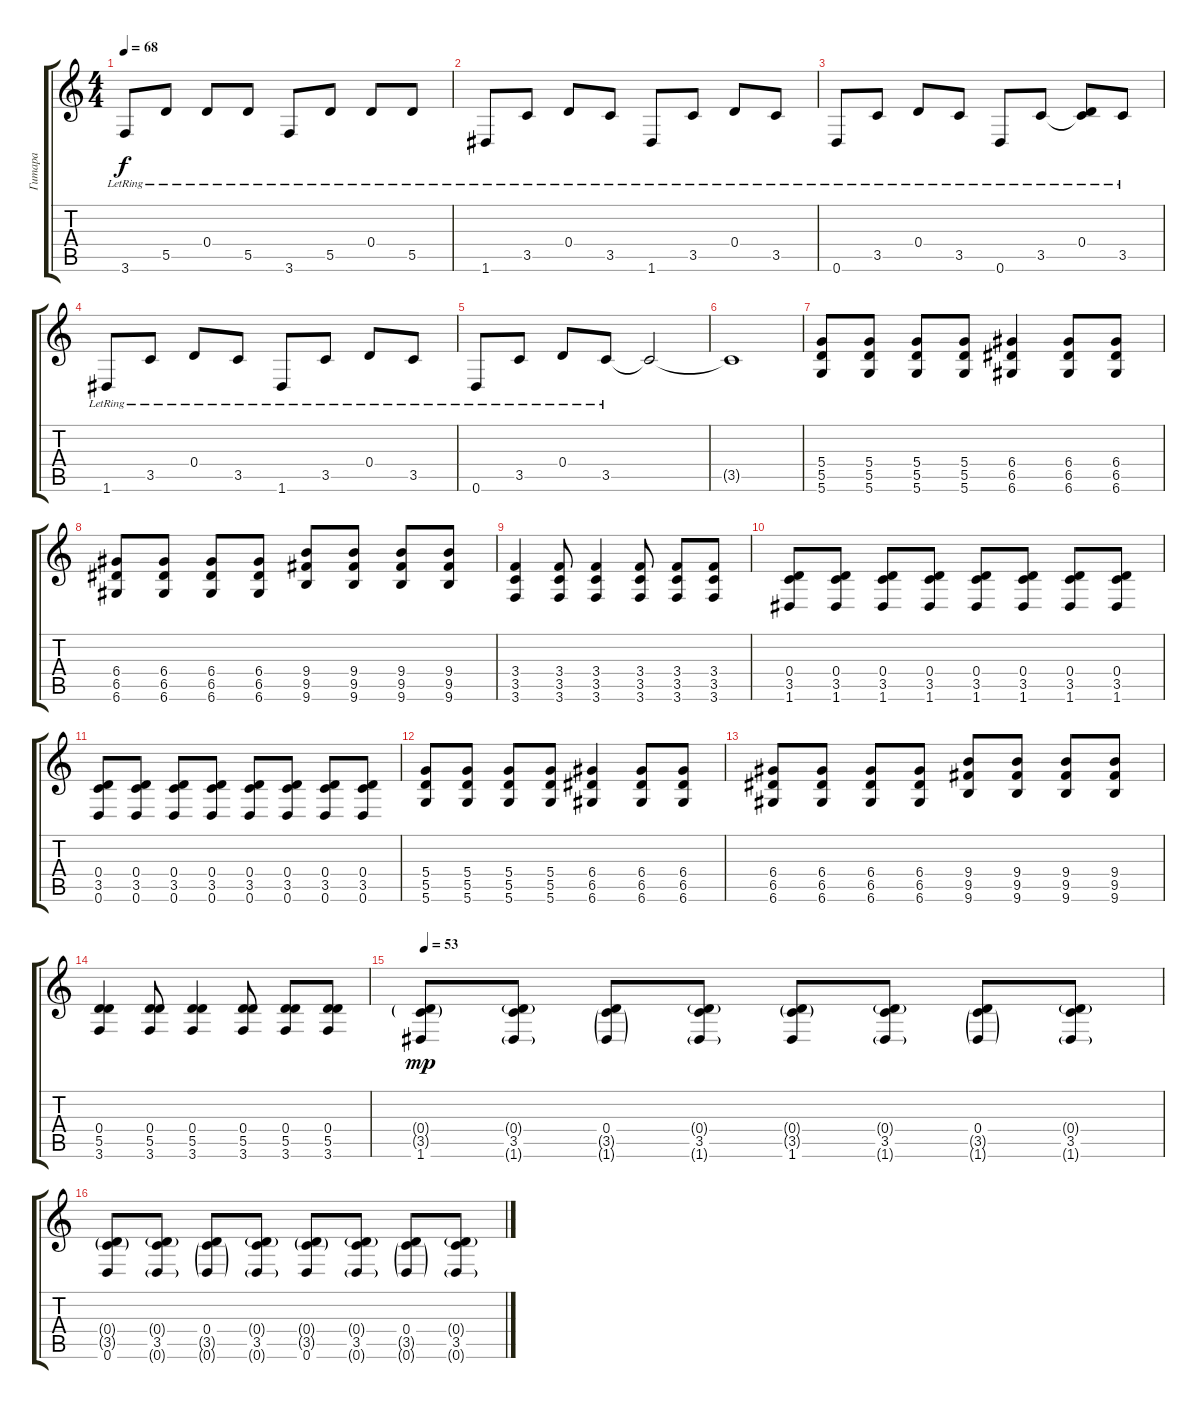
\track ("Гитара" "Гитара") {instrument electricguitarclean}
\staff {score tabs}
\tuning (E4 B3 G3 D3 A2 D2) {hide}
\ts (4 4)
\tempo 68
\clef g2
\ks c
3.6{lr}.8{dy f} 5.5{lr}.8 0.4{lr}.8 5.5{lr}.8 3.6{lr}.8 5.5{lr}.8 0.4{lr}.8 5.5{lr}.8 |
1.6{lr}.8{instrument electricguitarclean} 3.5{lr}.8 0.4{lr}.8 3.5{lr}.8 1.6{lr}.8 3.5{lr}.8 0.4{lr}.8 3.5{lr}.8 |
0.6{lr}.8 3.5{lr}.8 0.4{lr}.8 3.5{lr}.8 0.6{lr}.8 3.5{lr}.8 (0.4{lr} 3.5{t}).8 3.5{lr}.8 |
1.6{lr}.8 3.5{lr}.8 0.4{lr}.8 3.5{lr}.8 1.6{lr}.8 3.5{lr}.8 0.4{lr}.8 3.5{lr}.8 |
0.6{lr}.8 3.5{lr}.8 0.4{lr}.8 3.5{lr}.8 3.5{t}.2 |
3.5{t}.1{instrument distortionguitar} |
(5.4 5.5 5.6).8 (5.4 5.5 5.6).8 (5.4 5.5 5.6).8 (5.4 5.5 5.6).8 (6.4 6.5 6.6).4 (6.4 6.5 6.6).8 (6.4 6.5 6.6).8 |
(6.4 6.5 6.6).8 (6.4 6.5 6.6).8 (6.4 6.5 6.6).8 (6.4 6.5 6.6).8 (9.4 9.5 9.6).8 (9.4 9.5 9.6).8 (9.4 9.5 9.6).8 (9.4 9.5 9.6).8 |
(3.4 3.5 3.6).4 (3.4 3.5 3.6).8 (3.4 3.5 3.6).4 (3.4 3.5 3.6).8 (3.4 3.5 3.6).8 (3.4 3.5 3.6).8 |
(0.4 3.5 1.6).8 (0.4 3.5 1.6).8 (0.4 3.5 1.6).8 (0.4 3.5 1.6).8 (0.4 3.5 1.6).8 (0.4 3.5 1.6).8 (0.4 3.5 1.6).8 (0.4 3.5 1.6).8 |
(0.4 3.5 0.6).8 (0.4 3.5 0.6).8 (0.4 3.5 0.6).8 (0.4 3.5 0.6).8 (0.4 3.5 0.6).8 (0.4 3.5 0.6).8 (0.4 3.5 0.6).8 (0.4 3.5 0.6).8 |
(5.4 5.5 5.6).8 (5.4 5.5 5.6).8 (5.4 5.5 5.6).8 (5.4 5.5 5.6).8 (6.4 6.5 6.6).4 (6.4 6.5 6.6).8 (6.4 6.5 6.6).8 |
(6.4 6.5 6.6).8 (6.4 6.5 6.6).8 (6.4 6.5 6.6).8 (6.4 6.5 6.6).8 (9.4 9.5 9.6).8 (9.4 9.5 9.6).8 (9.4 9.5 9.6).8 (9.4 9.5 9.6).8 |
(0.4 5.5 3.6).4 (0.4 5.5 3.6).8 (0.4 5.5 3.6).4 (0.4 5.5 3.6).8 (0.4 5.5 3.6).8 (0.4 5.5 3.6).8 |
\tempo 53
(0.4{g} 3.5{g} 1.6).8{dy mp} (0.4{g} 3.5 1.6{g}).8 (0.4 3.5{g} 1.6{g}).8 (0.4{g} 3.5 1.6{g}).8 (0.4{g} 3.5{g} 1.6).8 (0.4{g} 3.5 1.6{g}).8 (0.4 3.5{g} 1.6{g}).8 (0.4{g} 3.5 1.6{g}).8 |
(0.4{g} 3.5{g} 0.6).8 (0.4{g} 3.5 0.6{g}).8 (0.4 3.5{g} 0.6{g}).8 (0.4{g} 3.5 0.6{g}).8 (0.4{g} 3.5{g} 0.6).8 (0.4{g} 3.5 0.6{g}).8 (0.4 3.5{g} 0.6{g}).8 (0.4{g} 3.5 0.6{g}).8
